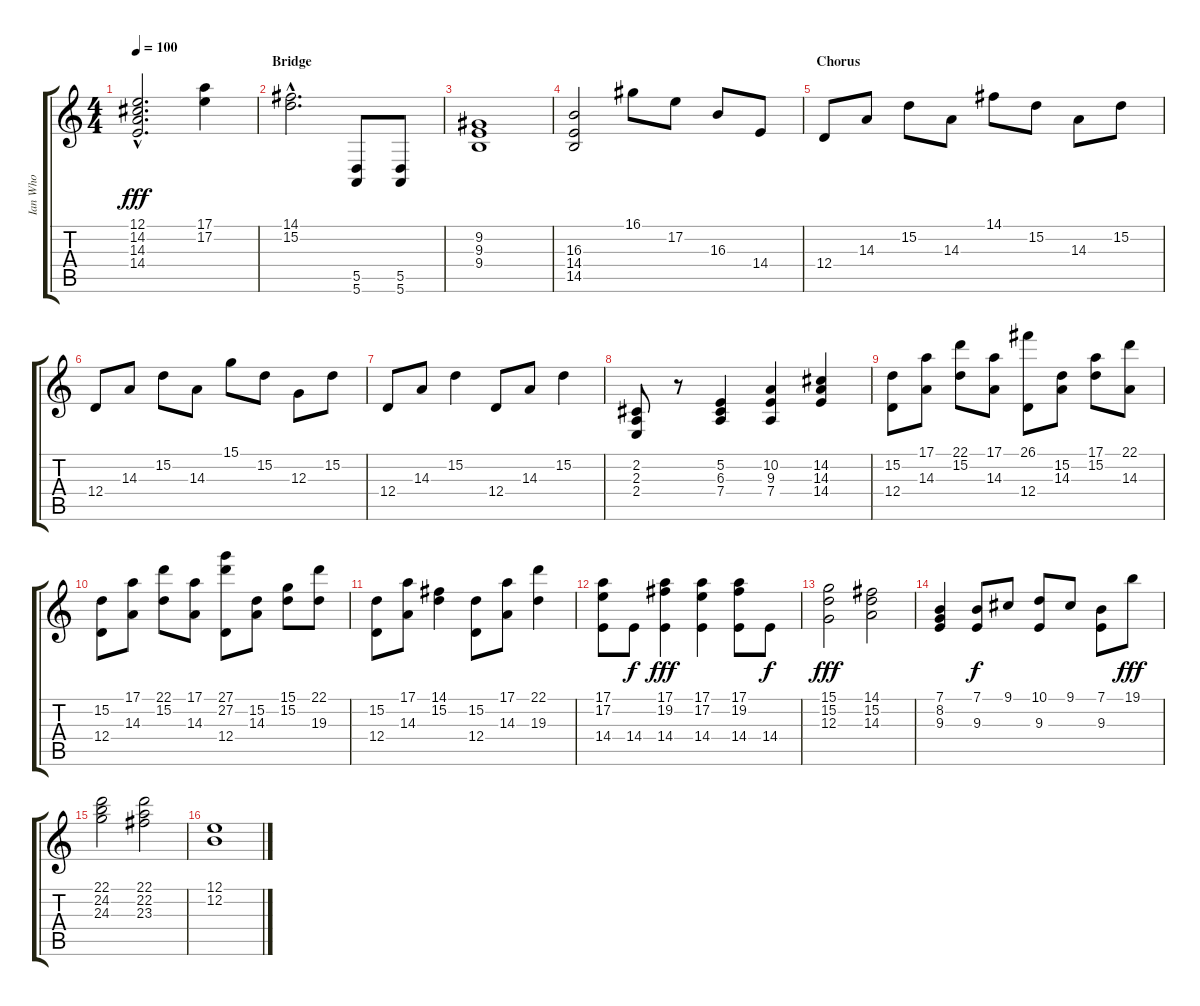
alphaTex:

\track ("Ian Who" "Ian Who") {instrument acousticgrandpiano}
\staff {score tabs}
\tuning (E4 B3 G3 D3 A2 E2) {hide}
\ts (4 4)
\tempo 100
\clef g2
\ks c
(12.1{hac} 14.2{hac} 14.3{hac} 14.4{hac}).2{d dy fff} (17.1 17.2).4 |
\section ("" "Bridge")
(14.1{hac} 15.2{hac}).2{d} (5.5 5.6).8 (5.5 5.6).8 |
(9.2 9.3 9.4).1 |
(16.3 14.4 14.5).2 16.1.8 17.2.8 16.3.8 14.4.8 |
\section ("" "Chorus")
12.4.8 14.3.8 15.2.8 14.3.8 14.1.8 15.2.8 14.3.8 15.2.8 |
12.4.8 14.3.8 15.2.8 14.3.8 15.1.8 15.2.8 12.3.8 15.2.8 |
12.4.8 14.3.8 15.2.4 12.4.8 14.3.8 15.2.4 |
(2.2 2.3 2.4).8 r.8 (5.2 6.3 7.4).4 (10.2 9.3 7.4).4 (14.2 14.3 14.4).4 |
(15.2 12.4).8 (17.1 14.3).8 (22.1 15.2).8 (17.1 14.3).8 (26.1 12.4).8 (15.2 14.3).8 (17.1 15.2).8 (22.1 14.3).8 |
(15.2 12.4).8 (17.1 14.3).8 (22.1 15.2).8 (17.1 14.3).8 (27.1 27.2 12.4).8 (15.2 14.3).8 (15.1 15.2).8 (22.1 19.3).8 |
(15.2 12.4).8 (17.1 14.3).8 (14.1 15.2).4 (15.2 12.4).8 (17.1 14.3).8 (22.1 19.3).4 |
(17.1 17.2 14.4).8 14.4.8{dy f} (17.1 19.2 14.4).4{dy fff} (17.1 17.2 14.4).4 (17.1 19.2 14.4).8 14.4.8{dy f} |
(15.1 15.2 12.3).2{dy fff} (14.1 15.2 14.3).2 |
(7.1 8.2 9.3).4 (7.1 9.3).8{dy f} 9.1.8 (10.1 9.3).8 9.1.8 (7.1 9.3).8 19.1.8{dy fff} |
(22.1 24.2 24.3).2 (22.1 22.2 23.3).2 |
(12.1 12.2).1
